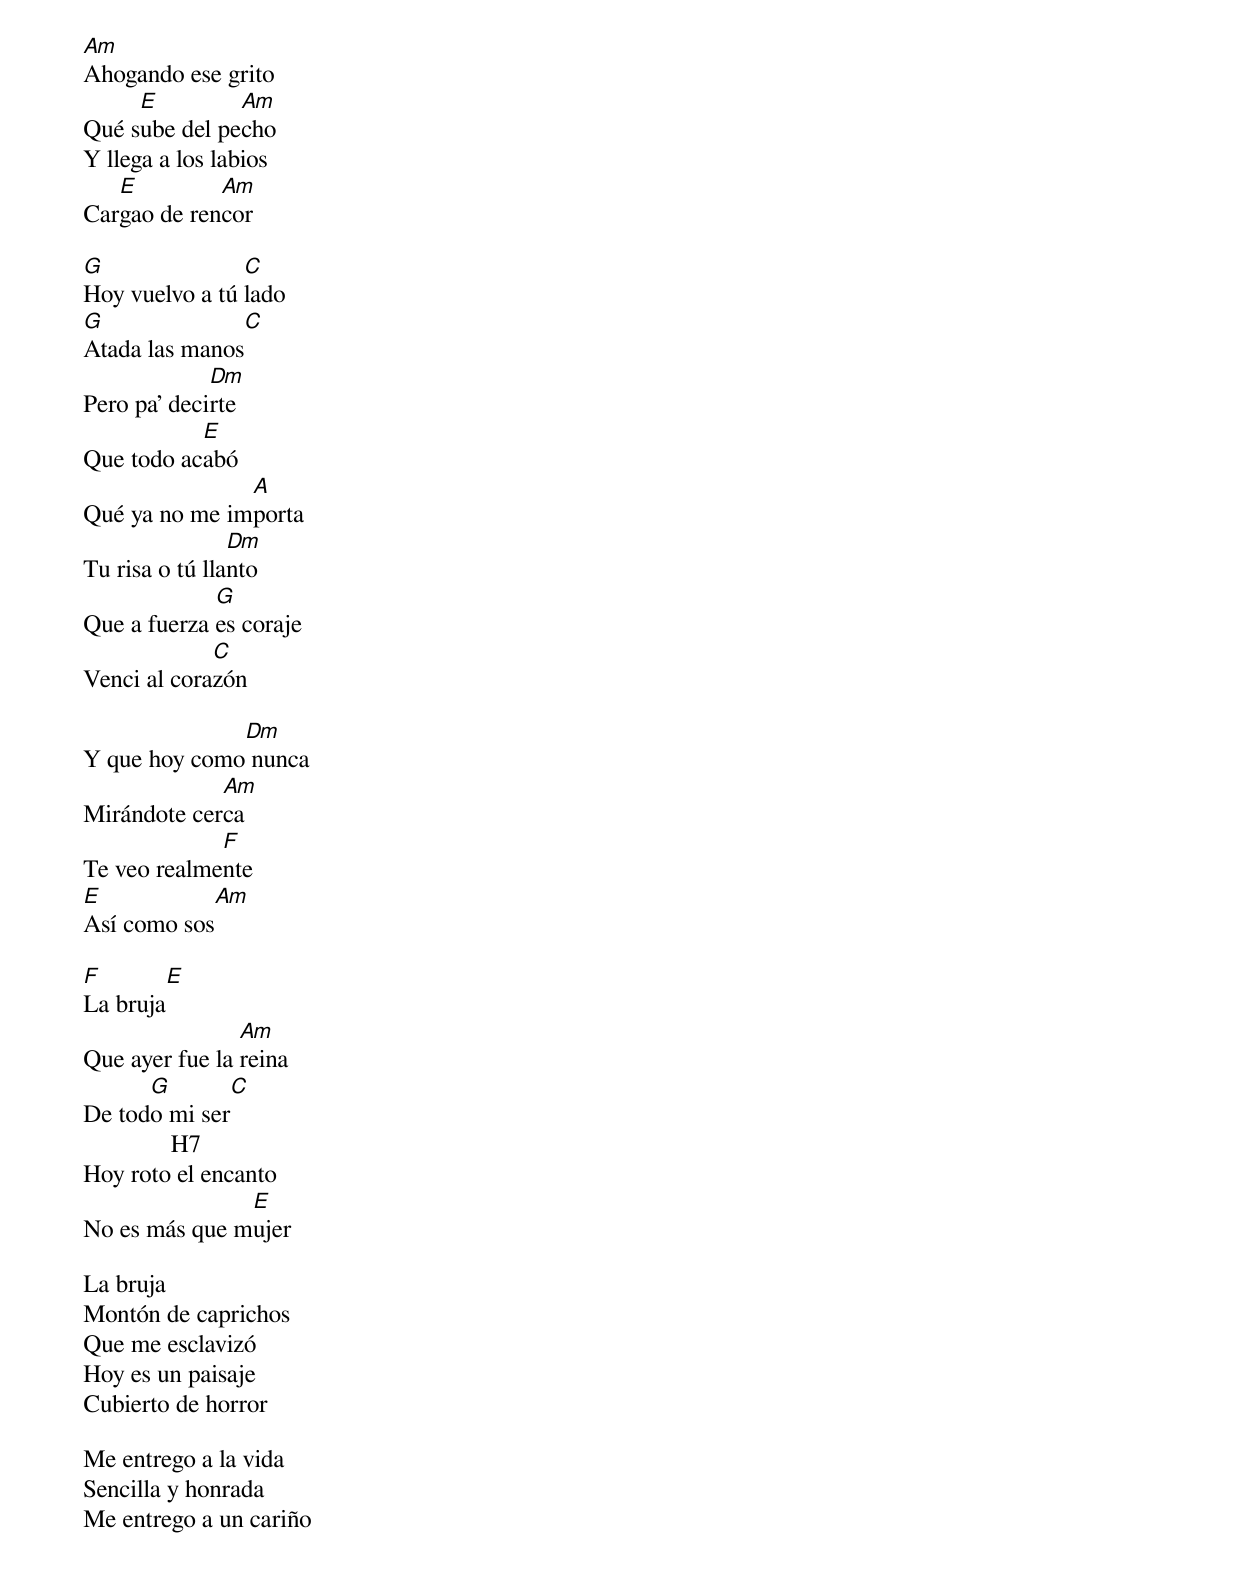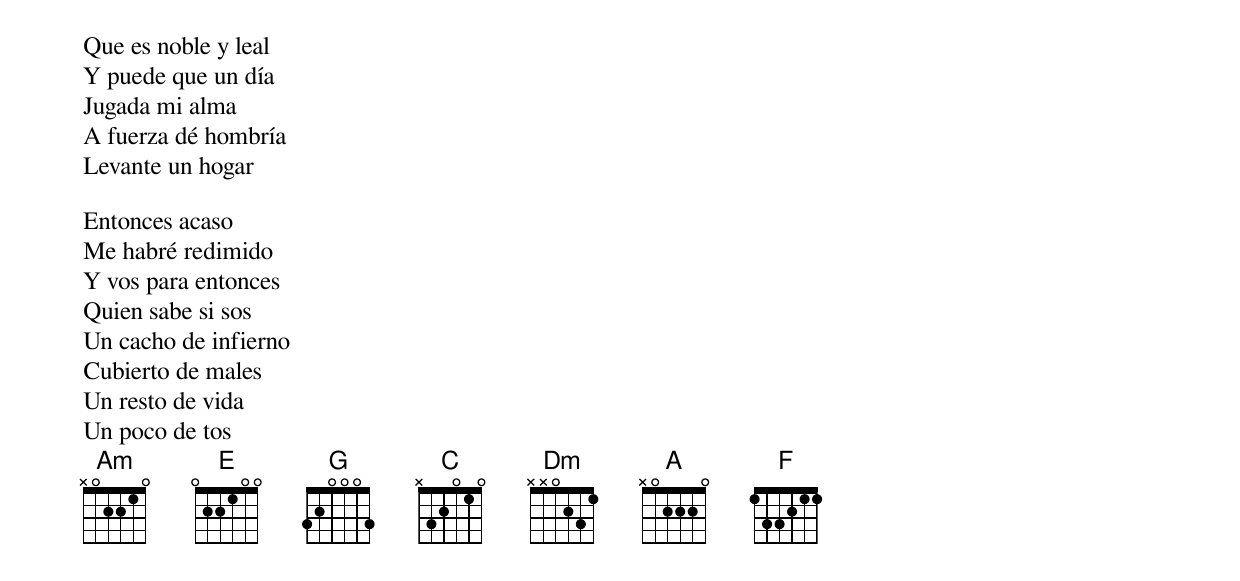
Am
Ahogando ese grito
     E         Am
Qué sube del pecho
Y llega a los labios
   E         Am
Cargao de rencor

G               C
Hoy vuelvo a tú lado
G               C
Atada las manos
             Dm
Pero pa' decirte
           E
Que todo acabó
               A
Qué ya no me importa
                Dm
Tu risa o tú llanto
             G
Que a fuerza es coraje
             C
Venci al corazón

              Dm
Y que hoy como nunca
             Am
Mirándote cerca
             F
Te veo realmente
E             Am
Así como sos

F         E
La bruja
                Am
Que ayer fue la reina
      G       C
De todo mi ser
              H7
Hoy roto el encanto
               E
No es más que mujer

La bruja
Montón de caprichos
Que me esclavizó
Hoy es un paisaje
Cubierto de horror

Me entrego a la vida
Sencilla y honrada
Me entrego a un cariño
Que es noble y leal
Y puede que un día
Jugada mi alma
A fuerza dé hombría
Levante un hogar

Entonces acaso
Me habré redimido
Y vos para entonces
Quien sabe si sos
Un cacho de infierno
Cubierto de males
Un resto de vida
Un poco de tos
